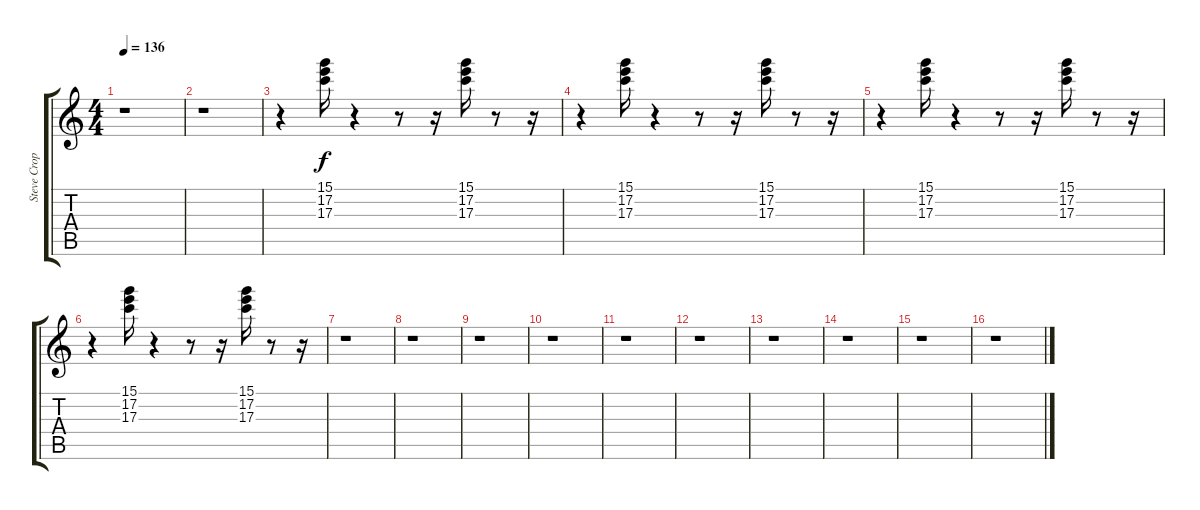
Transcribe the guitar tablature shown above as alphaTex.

\track ("Steve Cropper 2" "Steve Crop") {instrument electricguitarclean}
\staff {score tabs}
\tuning (E4 B3 G3 D3 A2 E2) {hide}
\ts (4 4)
\tempo 136
\clef g2
\ks c
r.1{dy f} |
r.1 |
r.4 (15.1 17.2 17.3).16 r.4 r.8 r.16 (15.1 17.2 17.3).16 r.8 r.16 |
r.4 (15.1 17.2 17.3).16 r.4 r.8 r.16 (15.1 17.2 17.3).16 r.8 r.16 |
r.4 (15.1 17.2 17.3).16 r.4 r.8 r.16 (15.1 17.2 17.3).16 r.8 r.16 |
r.4 (15.1 17.2 17.3).16 r.4 r.8 r.16 (15.1 17.2 17.3).16 r.8 r.16 |
r.1 |
r.1 |
r.1 |
r.1 |
r.1 |
r.1 |
r.1 |
r.1 |
r.1 |
r.1
